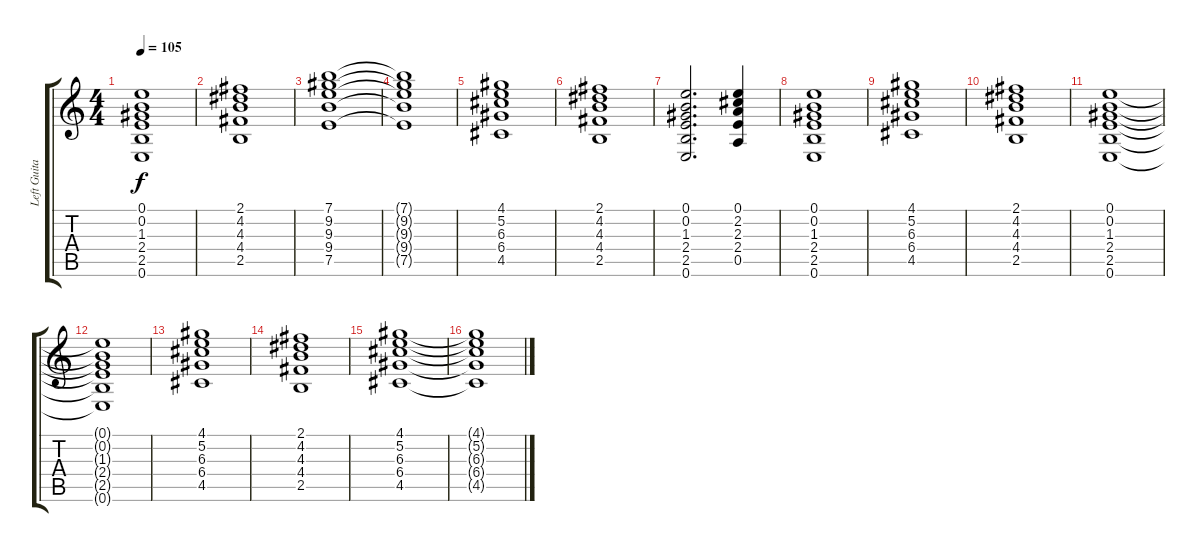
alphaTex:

\track ("Left Guitar" "Left Guita") {instrument electricguitarclean}
\staff {score tabs}
\tuning (E4 B3 G3 D3 A2 E2) {hide}
\ts (4 4)
\tempo 105
\clef g2
\ks c
(0.1 0.2 1.3 2.4 2.5 0.6).1{dy f} |
(2.1 4.2 4.3 4.4 2.5).1 |
(7.1 9.2 9.3 9.4 7.5).1 |
(7.1{t} 9.2{t} 9.3{t} 9.4{t} 7.5{t}).1 |
(4.1 5.2 6.3 6.4 4.5).1 |
(2.1 4.2 4.3 4.4 2.5).1 |
(0.1 0.2 1.3 2.4 2.5 0.6).2{d} (0.1 2.2 2.3 2.4 0.5).4 |
(0.1 0.2 1.3 2.4 2.5 0.6).1 |
(4.1 5.2 6.3 6.4 4.5).1 |
(2.1 4.2 4.3 4.4 2.5).1 |
(0.1 0.2 1.3 2.4 2.5 0.6).1 |
(0.1{t} 0.2{t} 1.3{t} 2.4{t} 2.5{t} 0.6{t}).1 |
(4.1 5.2 6.3 6.4 4.5).1 |
(2.1 4.2 4.3 4.4 2.5).1 |
(4.1 5.2 6.3 6.4 4.5).1 |
(4.1{t} 5.2{t} 6.3{t} 6.4{t} 4.5{t}).1
